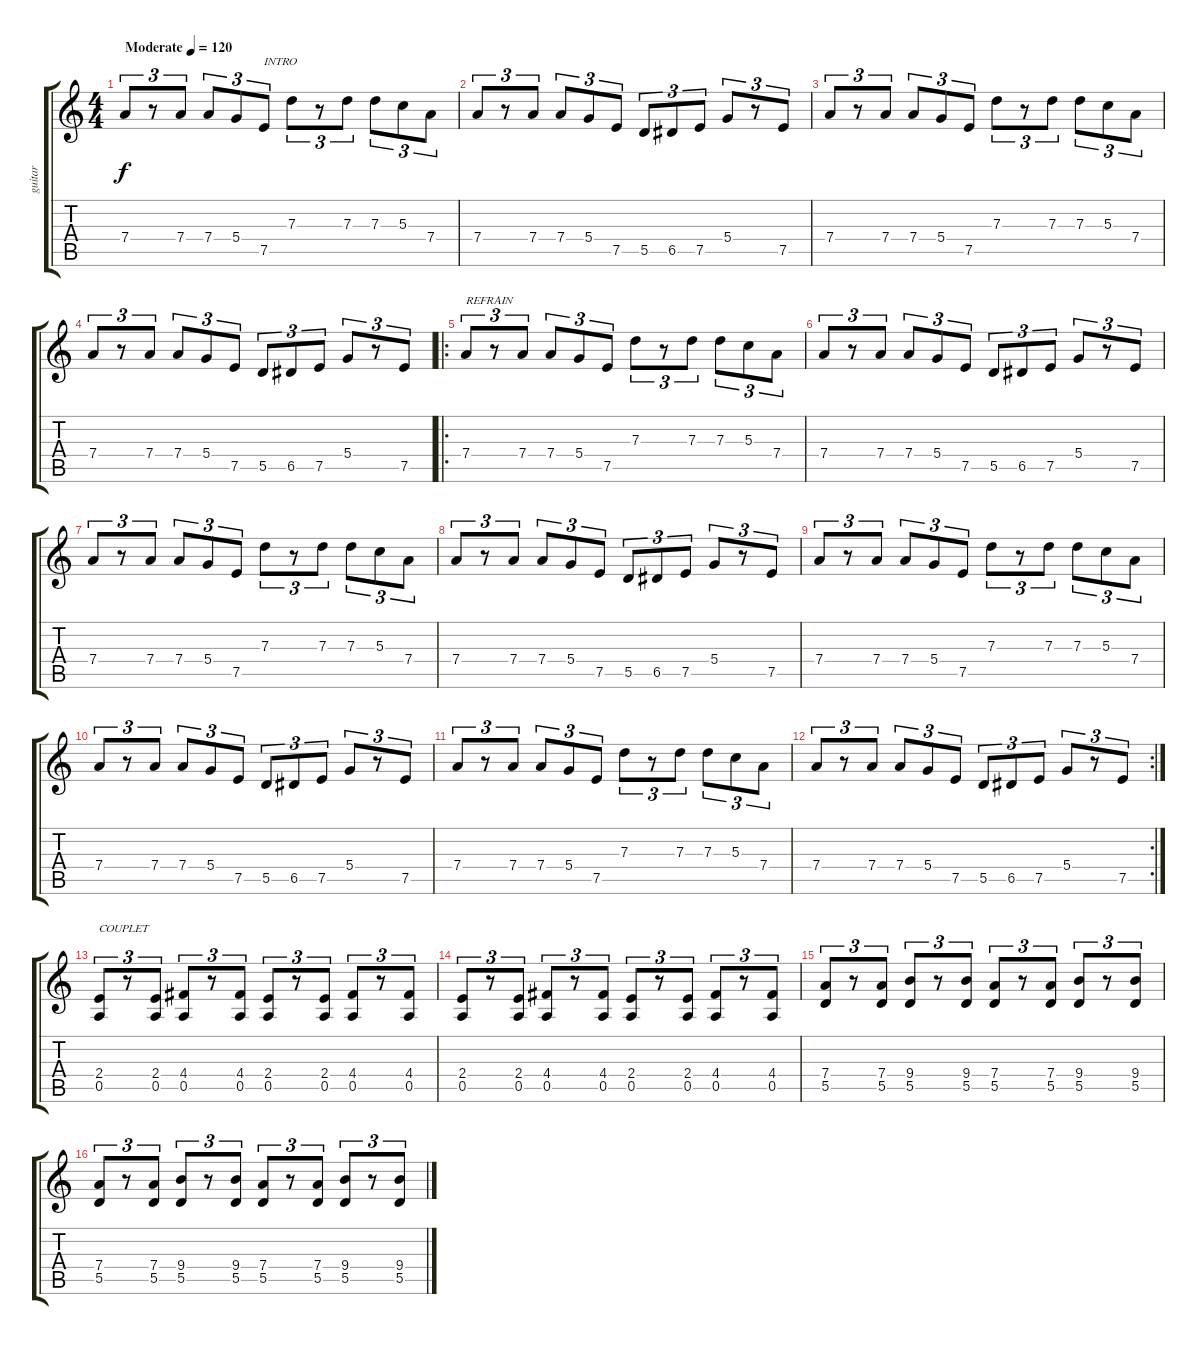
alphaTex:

\track ("guitar" "guitar") {instrument acousticguitarnylon}
\staff {score tabs}
\tuning (E4 B3 G3 D3 A2 E2) {hide}
\ts (4 4)
\tempo (120 "Moderate")
\clef g2
\ks c
7.4.8{tu (3 2) dy f instrument acousticguitarnylon} r.8{tu (3 2)} 7.4.8{tu (3 2)} 7.4.8{tu (3 2)} 5.4.8{tu (3 2)} 7.5.8{tu (3 2) txt "INTRO"} 7.3.8{tu (3 2)} r.8{tu (3 2)} 7.3.8{tu (3 2)} 7.3.8{tu (3 2)} 5.3.8{tu (3 2)} 7.4.8{tu (3 2)} |
7.4.8{tu (3 2)} r.8{tu (3 2)} 7.4.8{tu (3 2)} 7.4.8{tu (3 2)} 5.4.8{tu (3 2)} 7.5.8{tu (3 2)} 5.5.8{tu (3 2)} 6.5.8{tu (3 2)} 7.5.8{tu (3 2)} 5.4.8{tu (3 2)} r.8{tu (3 2)} 7.5.8{tu (3 2)} |
7.4.8{tu (3 2)} r.8{tu (3 2)} 7.4.8{tu (3 2)} 7.4.8{tu (3 2)} 5.4.8{tu (3 2)} 7.5.8{tu (3 2)} 7.3.8{tu (3 2)} r.8{tu (3 2)} 7.3.8{tu (3 2)} 7.3.8{tu (3 2)} 5.3.8{tu (3 2)} 7.4.8{tu (3 2)} |
7.4.8{tu (3 2)} r.8{tu (3 2)} 7.4.8{tu (3 2)} 7.4.8{tu (3 2)} 5.4.8{tu (3 2)} 7.5.8{tu (3 2)} 5.5.8{tu (3 2)} 6.5.8{tu (3 2)} 7.5.8{tu (3 2)} 5.4.8{tu (3 2)} r.8{tu (3 2)} 7.5.8{tu (3 2)} |
\ro
7.4.8{tu (3 2) txt "REFRAIN"} r.8{tu (3 2)} 7.4.8{tu (3 2)} 7.4.8{tu (3 2)} 5.4.8{tu (3 2)} 7.5.8{tu (3 2)} 7.3.8{tu (3 2)} r.8{tu (3 2)} 7.3.8{tu (3 2)} 7.3.8{tu (3 2)} 5.3.8{tu (3 2)} 7.4.8{tu (3 2)} |
7.4.8{tu (3 2)} r.8{tu (3 2)} 7.4.8{tu (3 2)} 7.4.8{tu (3 2)} 5.4.8{tu (3 2)} 7.5.8{tu (3 2)} 5.5.8{tu (3 2)} 6.5.8{tu (3 2)} 7.5.8{tu (3 2)} 5.4.8{tu (3 2)} r.8{tu (3 2)} 7.5.8{tu (3 2)} |
7.4.8{tu (3 2)} r.8{tu (3 2)} 7.4.8{tu (3 2)} 7.4.8{tu (3 2)} 5.4.8{tu (3 2)} 7.5.8{tu (3 2)} 7.3.8{tu (3 2)} r.8{tu (3 2)} 7.3.8{tu (3 2)} 7.3.8{tu (3 2)} 5.3.8{tu (3 2)} 7.4.8{tu (3 2)} |
7.4.8{tu (3 2)} r.8{tu (3 2)} 7.4.8{tu (3 2)} 7.4.8{tu (3 2)} 5.4.8{tu (3 2)} 7.5.8{tu (3 2)} 5.5.8{tu (3 2)} 6.5.8{tu (3 2)} 7.5.8{tu (3 2)} 5.4.8{tu (3 2)} r.8{tu (3 2)} 7.5.8{tu (3 2)} |
7.4.8{tu (3 2)} r.8{tu (3 2)} 7.4.8{tu (3 2)} 7.4.8{tu (3 2)} 5.4.8{tu (3 2)} 7.5.8{tu (3 2)} 7.3.8{tu (3 2)} r.8{tu (3 2)} 7.3.8{tu (3 2)} 7.3.8{tu (3 2)} 5.3.8{tu (3 2)} 7.4.8{tu (3 2)} |
7.4.8{tu (3 2)} r.8{tu (3 2)} 7.4.8{tu (3 2)} 7.4.8{tu (3 2)} 5.4.8{tu (3 2)} 7.5.8{tu (3 2)} 5.5.8{tu (3 2)} 6.5.8{tu (3 2)} 7.5.8{tu (3 2)} 5.4.8{tu (3 2)} r.8{tu (3 2)} 7.5.8{tu (3 2)} |
7.4.8{tu (3 2)} r.8{tu (3 2)} 7.4.8{tu (3 2)} 7.4.8{tu (3 2)} 5.4.8{tu (3 2)} 7.5.8{tu (3 2)} 7.3.8{tu (3 2)} r.8{tu (3 2)} 7.3.8{tu (3 2)} 7.3.8{tu (3 2)} 5.3.8{tu (3 2)} 7.4.8{tu (3 2)} |
\rc 2
7.4.8{tu (3 2)} r.8{tu (3 2)} 7.4.8{tu (3 2)} 7.4.8{tu (3 2)} 5.4.8{tu (3 2)} 7.5.8{tu (3 2)} 5.5.8{tu (3 2)} 6.5.8{tu (3 2)} 7.5.8{tu (3 2)} 5.4.8{tu (3 2)} r.8{tu (3 2)} 7.5.8{tu (3 2)} |
(2.4 0.5).8{tu (3 2) txt "COUPLET"} r.8{tu (3 2)} (2.4 0.5).8{tu (3 2)} (4.4 0.5).8{tu (3 2)} r.8{tu (3 2)} (4.4 0.5).8{tu (3 2)} (2.4 0.5).8{tu (3 2)} r.8{tu (3 2)} (2.4 0.5).8{tu (3 2)} (4.4 0.5).8{tu (3 2)} r.8{tu (3 2)} (4.4 0.5).8{tu (3 2)} |
(2.4 0.5).8{tu (3 2)} r.8{tu (3 2)} (2.4 0.5).8{tu (3 2)} (4.4 0.5).8{tu (3 2)} r.8{tu (3 2)} (4.4 0.5).8{tu (3 2)} (2.4 0.5).8{tu (3 2)} r.8{tu (3 2)} (2.4 0.5).8{tu (3 2)} (4.4 0.5).8{tu (3 2)} r.8{tu (3 2)} (4.4 0.5).8{tu (3 2)} |
(7.4 5.5).8{tu (3 2)} r.8{tu (3 2)} (7.4 5.5).8{tu (3 2)} (9.4 5.5).8{tu (3 2)} r.8{tu (3 2)} (9.4 5.5).8{tu (3 2)} (7.4 5.5).8{tu (3 2)} r.8{tu (3 2)} (7.4 5.5).8{tu (3 2)} (9.4 5.5).8{tu (3 2)} r.8{tu (3 2)} (9.4 5.5).8{tu (3 2)} |
(7.4 5.5).8{tu (3 2)} r.8{tu (3 2)} (7.4 5.5).8{tu (3 2)} (9.4 5.5).8{tu (3 2)} r.8{tu (3 2)} (9.4 5.5).8{tu (3 2)} (7.4 5.5).8{tu (3 2)} r.8{tu (3 2)} (7.4 5.5).8{tu (3 2)} (9.4 5.5).8{tu (3 2)} r.8{tu (3 2)} (9.4 5.5).8{tu (3 2)}
